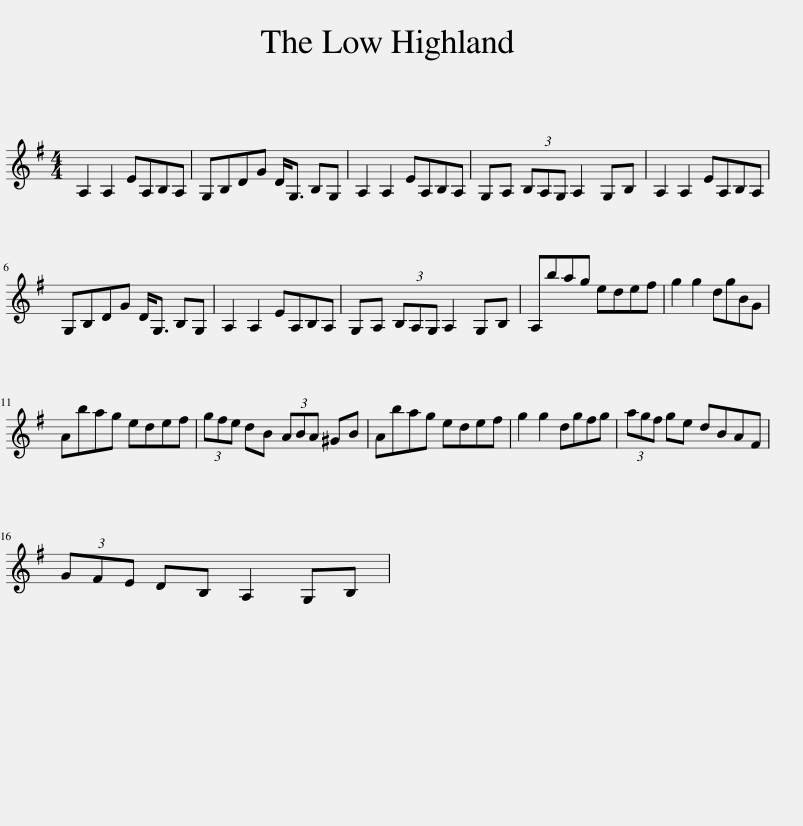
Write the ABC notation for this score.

X:1
L:1/8
M:4/4
I:linebreak $
K:G
V:1 treble
V:1
 A,2 A,2 EA,B,A, | G,B,DG D<G, B,G, | A,2 A,2 EA,B,A, | G,A, (3B,A,G, A,2 G,B, | A,2 A,2 EA,B,A, |$ %5
 G,B,DG D<G, B,G, | A,2 A,2 EA,B,A, | G,A, (3B,A,G, A,2 G,B, | A,bag edef | g2 g2 dgBG |$ %10
 Abag edef | (3gfe dB (3ABA ^GB | Abag edef | g2 g2 dgfg | (3agf ge dBAF |$ %15
 (3GFE DB, A,2 G,B, | %16
